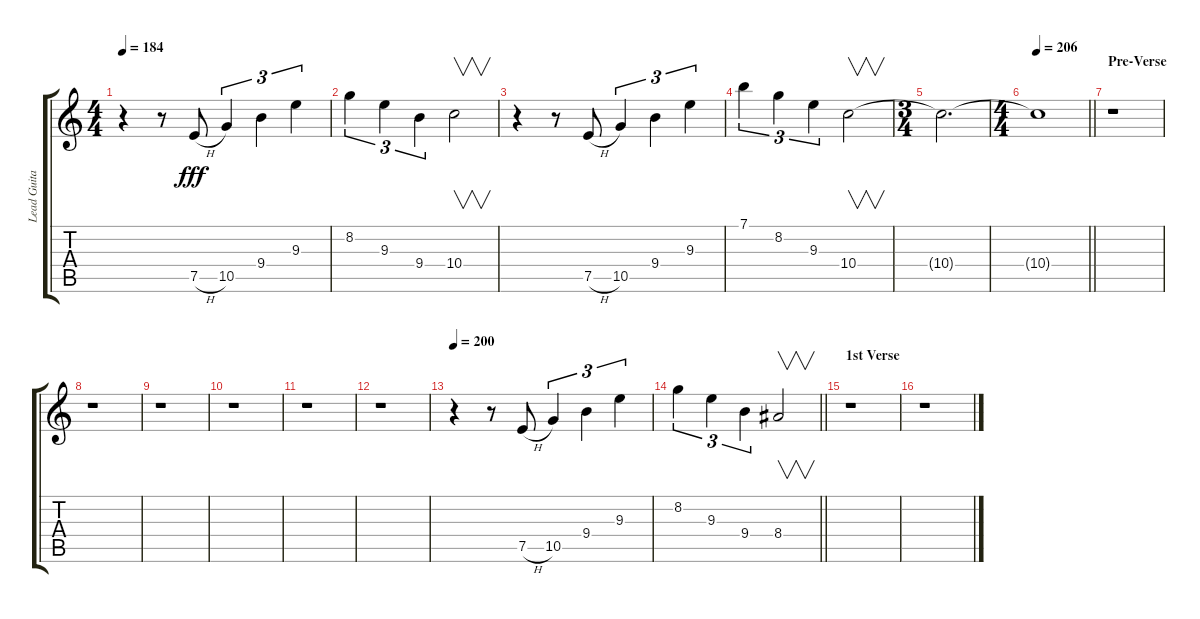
\track ("Lead Guitar" "Lead Guita") {instrument overdrivenguitar}
\staff {score tabs}
\tuning (E4 B3 G3 D3 A2 E2) {hide}
\ts (4 4)
\tempo 184
\clef g2
\ks c
r.4{dy fff} r.8 7.5{h}.8 10.5.4{tu (3 2)} 9.4.4{tu (3 2)} 9.3.4{tu (3 2)} |
8.2.4{tu (3 2)} 9.3.4{tu (3 2)} 9.4.4{tu (3 2)} 10.4.2{v} |
r.4 r.8 7.5{h}.8 10.5.4{tu (3 2)} 9.4.4{tu (3 2)} 9.3.4{tu (3 2)} |
7.1.4{tu (3 2)} 8.2.4{tu (3 2)} 9.3.4{tu (3 2)} 10.4.2{v} |
\ts (3 4)
10.4{t}.2{d} |
\ts (4 4)
\tempo 206
\barLineRight lightlight
10.4{t}.1 |
\section ("" "Pre-Verse")
r.1 |
r.1 |
r.1 |
r.1 |
r.1 |
r.1 |
\tempo 200
r.4 r.8 7.5{h}.8 10.5.4{tu (3 2)} 9.4.4{tu (3 2)} 9.3.4{tu (3 2)} |
\barLineRight lightlight
8.2.4{tu (3 2)} 9.3.4{tu (3 2)} 9.4.4{tu (3 2)} 8.4.2{v} |
\section ("" "1st Verse")
r.1 |
r.1
